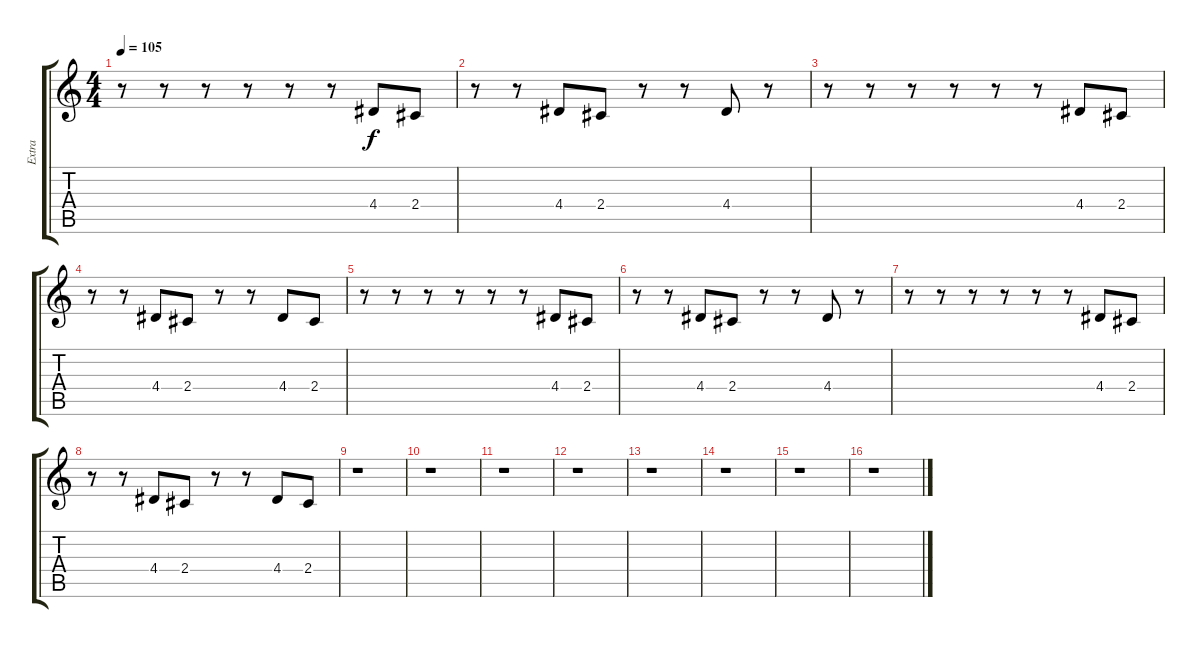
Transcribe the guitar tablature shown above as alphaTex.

\track ("Extra" "Extra") {instrument electricguitarjazz}
\staff {score tabs}
\tuning (Db4 Ab3 E3 B2 Gb2 B1) {hide}
\ts (4 4)
\tempo 105
\clef g2
\ks c
r.8{dy f} r.8 r.8 r.8 r.8 r.8 4.4.8 2.4.8 |
r.8 r.8 4.4.8 2.4.8 r.8 r.8 4.4.8 r.8 |
r.8 r.8 r.8 r.8 r.8 r.8 4.4.8 2.4.8 |
r.8 r.8 4.4.8 2.4.8 r.8 r.8 4.4.8 2.4.8 |
r.8 r.8 r.8 r.8 r.8 r.8 4.4.8 2.4.8 |
r.8 r.8 4.4.8 2.4.8 r.8 r.8 4.4.8 r.8 |
r.8 r.8 r.8 r.8 r.8 r.8 4.4.8 2.4.8 |
r.8 r.8 4.4.8 2.4.8 r.8 r.8 4.4.8 2.4.8 |
r.1 |
r.1 |
r.1 |
r.1 |
r.1 |
r.1 |
r.1 |
r.1
